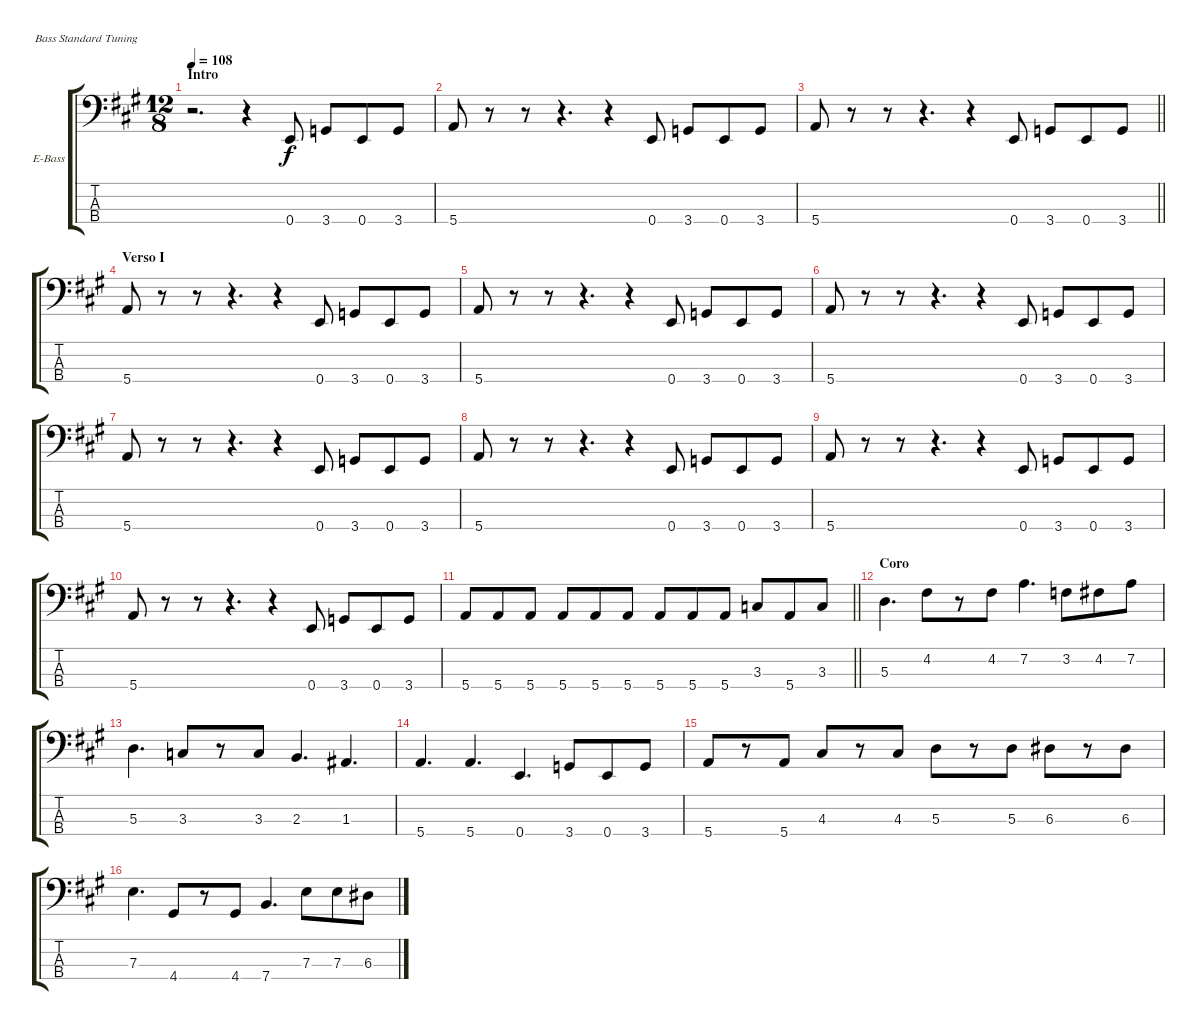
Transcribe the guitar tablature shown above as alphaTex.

\bracketExtendMode groupsimilarinstruments
\firstSystemTrackNameOrientation horizontal
\otherSystemsTrackNameOrientation horizontal
\track ("Bajo" "E-Bass") {instrument electricbassfinger}
\staff {score tabs}
\tuning (G2 D2 A1 E1)
\ts (12 8)
\beaming (8 3 3 3 3)
\section ("" "Intro")
\tempo 108
\clef f4
\ks a
r.2{d dy f instrument electricbassfinger} r.4 0.4.8 3.4.8 0.4.8 3.4.8 |
5.4.8 r.8 r.8 r.4{d} r.4 0.4.8 3.4.8 0.4.8 3.4.8 |
\barLineRight lightlight
5.4.8 r.8 r.8 r.4{d} r.4 0.4.8 3.4.8 0.4.8 3.4.8 |
\section ("" "Verso I")
5.4.8 r.8 r.8 r.4{d} r.4 0.4.8 3.4.8 0.4.8 3.4.8 |
5.4.8 r.8 r.8 r.4{d} r.4 0.4.8 3.4.8 0.4.8 3.4.8 |
5.4.8 r.8 r.8 r.4{d} r.4 0.4.8 3.4.8 0.4.8 3.4.8 |
5.4.8 r.8 r.8 r.4{d} r.4 0.4.8 3.4.8 0.4.8 3.4.8 |
5.4.8 r.8 r.8 r.4{d} r.4 0.4.8 3.4.8 0.4.8 3.4.8 |
5.4.8 r.8 r.8 r.4{d} r.4 0.4.8 3.4.8 0.4.8 3.4.8 |
5.4.8 r.8 r.8 r.4{d} r.4 0.4.8 3.4.8 0.4.8 3.4.8 |
\barLineRight lightlight
5.4.8 5.4.8 5.4.8 5.4.8 5.4.8 5.4.8 5.4.8 5.4.8 5.4.8 3.3.8 5.4.8 3.3.8 |
\section ("" "Coro")
5.3.4{d} 4.2.8 r.8 4.2.8 7.2.4{d} 3.2.8 4.2.8 7.2.8 |
5.3.4{d} 3.3.8 r.8 3.3.8 2.3.4{d} 1.3.4{d} |
5.4.4{d} 5.4.4{d} 0.4.4{d} 3.4.8 0.4.8 3.4.8 |
5.4.8 r.8 5.4.8 4.3.8 r.8 4.3.8 5.3.8 r.8 5.3.8 6.3.8 r.8 6.3.8 |
7.3.4{d} 4.4.8 r.8 4.4.8 7.4.4{d} 7.3.8 7.3.8 6.3.8
